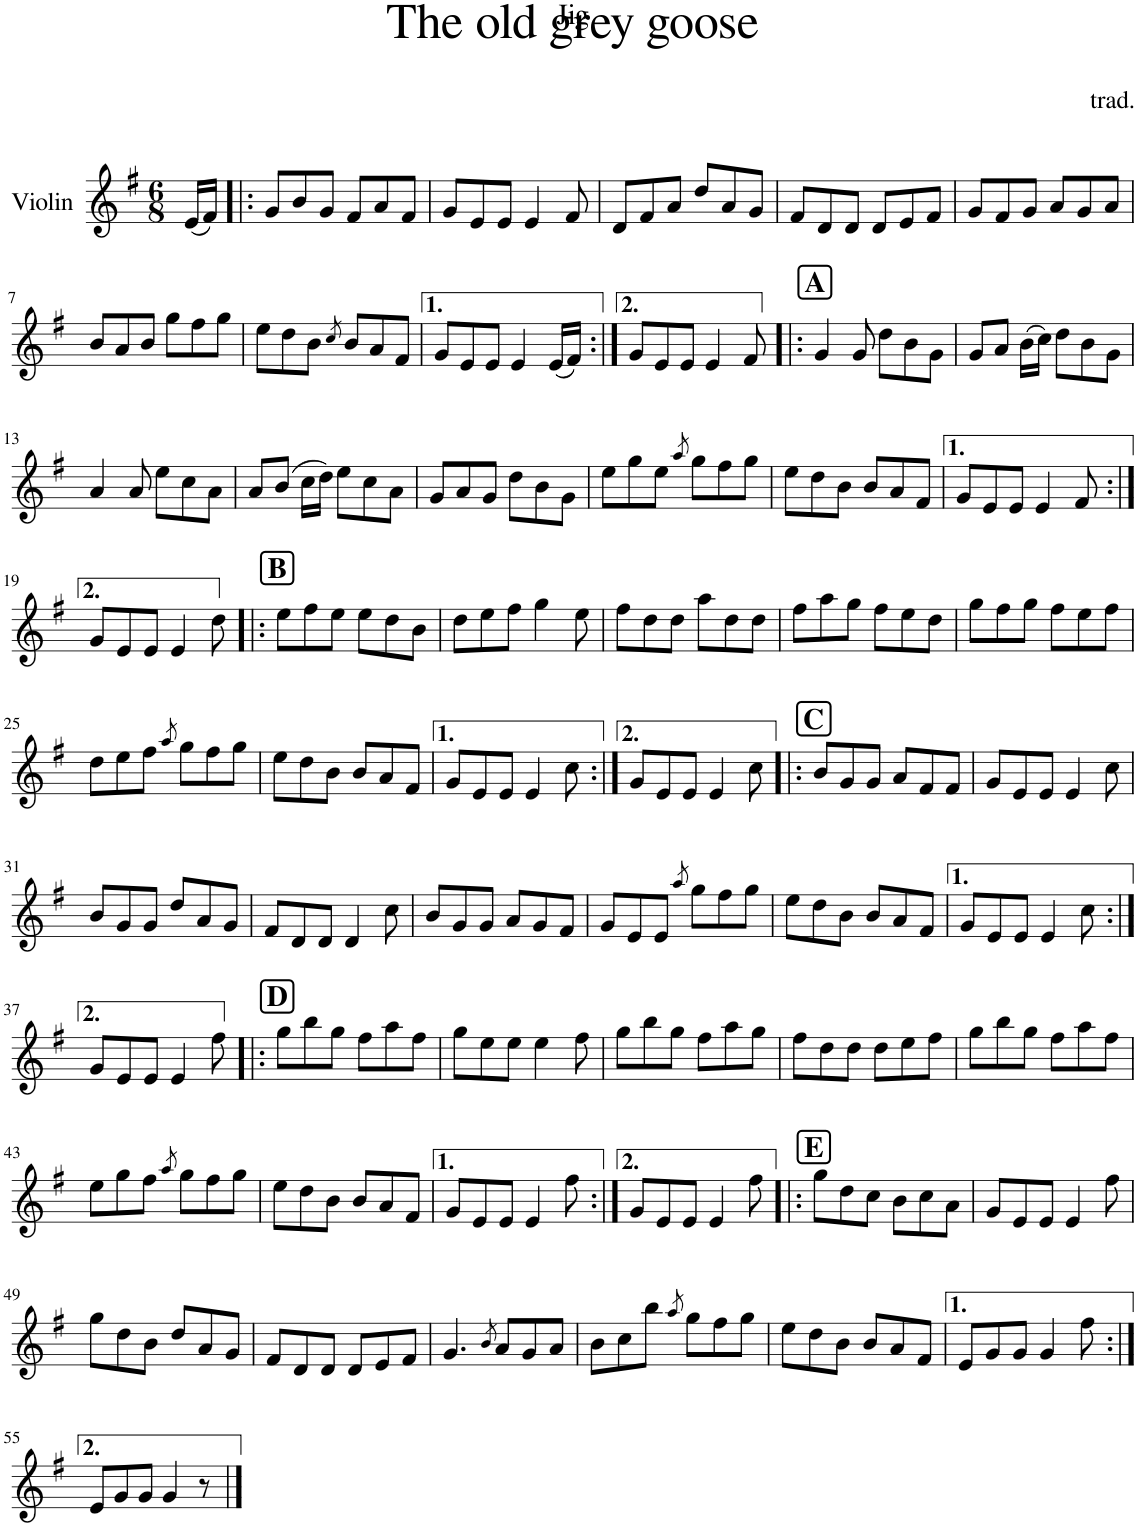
**kern
*part1
*staff1
*I"Violin
*I'Vln
*clefG2
*k[f#]
*M6/8
=1
(16e/LL
16f#/JJ)
=2!|:
8g/L
8b/
8g/J
8f#/L
8a/
8f#/J
=3
8g/L
8e/
8e/J
4e/
8f#/
=4
8d/L
8f#/
8a/J
8dd/L
8a/
8g/J
=5
8f#/L
8d/
8d/J
8d/L
8e/
8f#/J
=6
8g/L
8f#/
8g/J
8a/L
8g/
8a/J
!!LO:LB:g=z
=7
8b/L
8a/
8b/J
8gg\L
8ff#\
8gg\J
=8
8ee\L
8dd\
8b\J
8qcc/
8b/L
8a/
8f#/J
=9
8g/L
8e/
8e/J
4e/
(16e/LL
16f#/JJ)
=10:|!
8g/L
8e/
8e/J
4e/
8f#/
=11!|:
!LO:TX:a:B:t=A
4g/
8g/
8dd\L
8b\
8g\J
=12
8g/L
8a/J
(16b\LL
16cc\JJ)
8dd\L
8b\
8g\J
!!LO:LB:g=z
=13
4a/
8a/
8ee\L
8cc\
8a\J
=14
8a/L
(8b/J
16cc\LL
16dd\JJ)
8ee\L
8cc\
8a\J
=15
8g/L
8a/
8g/J
8dd\L
8b\
8g\J
=16
8ee\L
8gg\
8ee\J
8qaa/
8gg\L
8ff#\
8gg\J
=17
8ee\L
8dd\
8b\J
8b/L
8a/
8f#/J
=18
8g/L
8e/
8e/J
4e/
8f#/
!!LO:LB:g=z
=19:|!
8g/L
8e/
8e/J
4e/
8dd\
=20!|:
!LO:TX:a:B:t=B
8ee\L
8ff#\
8ee\J
8ee\L
8dd\
8b\J
=21
8dd\L
8ee\
8ff#\J
4gg\
8ee\
=22
8ff#\L
8dd\
8dd\J
8aa\L
8dd\
8dd\J
=23
8ff#\L
8aa\
8gg\J
8ff#\L
8ee\
8dd\J
=24
8gg\L
8ff#\
8gg\J
8ff#\L
8ee\
8ff#\J
!!LO:LB:g=z
=25
8dd\L
8ee\
8ff#\J
8qaa/
8gg\L
8ff#\
8gg\J
=26
8ee\L
8dd\
8b\J
8b/L
8a/
8f#/J
=27
8g/L
8e/
8e/J
4e/
8cc\
=28:|!
8g/L
8e/
8e/J
4e/
8cc\
=29!|:
!LO:TX:a:B:t=C
8b/L
8g/
8g/J
8a/L
8f#/
8f#/J
=30
8g/L
8e/
8e/J
4e/
8cc\
!!LO:LB:g=z
=31
8b/L
8g/
8g/J
8dd/L
8a/
8g/J
=32
8f#/L
8d/
8d/J
4d/
8cc\
=33
8b/L
8g/
8g/J
8a/L
8g/
8f#/J
=34
8g/L
8e/
8e/J
8qaa/
8gg\L
8ff#\
8gg\J
=35
8ee\L
8dd\
8b\J
8b/L
8a/
8f#/J
=36
8g/L
8e/
8e/J
4e/
8cc\
!!LO:LB:g=z
=37:|!
8g/L
8e/
8e/J
4e/
8ff#\
=38!|:
!LO:TX:a:B:t=D
8gg\L
8bb\
8gg\J
8ff#\L
8aa\
8ff#\J
=39
8gg\L
8ee\
8ee\J
4ee\
8ff#\
=40
8gg\L
8bb\
8gg\J
8ff#\L
8aa\
8gg\J
=41
8ff#\L
8dd\
8dd\J
8dd\L
8ee\
8ff#\J
=42
8gg\L
8bb\
8gg\J
8ff#\L
8aa\
8ff#\J
!!LO:LB:g=z
=43
8ee\L
8gg\
8ff#\J
8qaa/
8gg\L
8ff#\
8gg\J
=44
8ee\L
8dd\
8b\J
8b/L
8a/
8f#/J
=45
8g/L
8e/
8e/J
4e/
8ff#\
=46:|!
8g/L
8e/
8e/J
4e/
8ff#\
=47!|:
!LO:TX:a:B:t=E
8gg\L
8dd\
8cc\J
8b\L
8cc\
8a\J
=48
8g/L
8e/
8e/J
4e/
8ff#\
!!LO:LB:g=z
=49
8gg\L
8dd\
8b\J
8dd/L
8a/
8g/J
=50
8f#/L
8d/
8d/J
8d/L
8e/
8f#/J
=51
4.g/
8qb/
8a/L
8g/
8a/J
=52
8b\L
8cc\
8bb\J
8qaa/
8gg\L
8ff#\
8gg\J
=53
8ee\L
8dd\
8b\J
8b/L
8a/
8f#/J
=54
8e/L
8g/
8g/J
4g/
8ff#\
!!LO:LB:g=z
=55:|!
8e/L
8g/
8g/J
4g/
8r
==
*-
